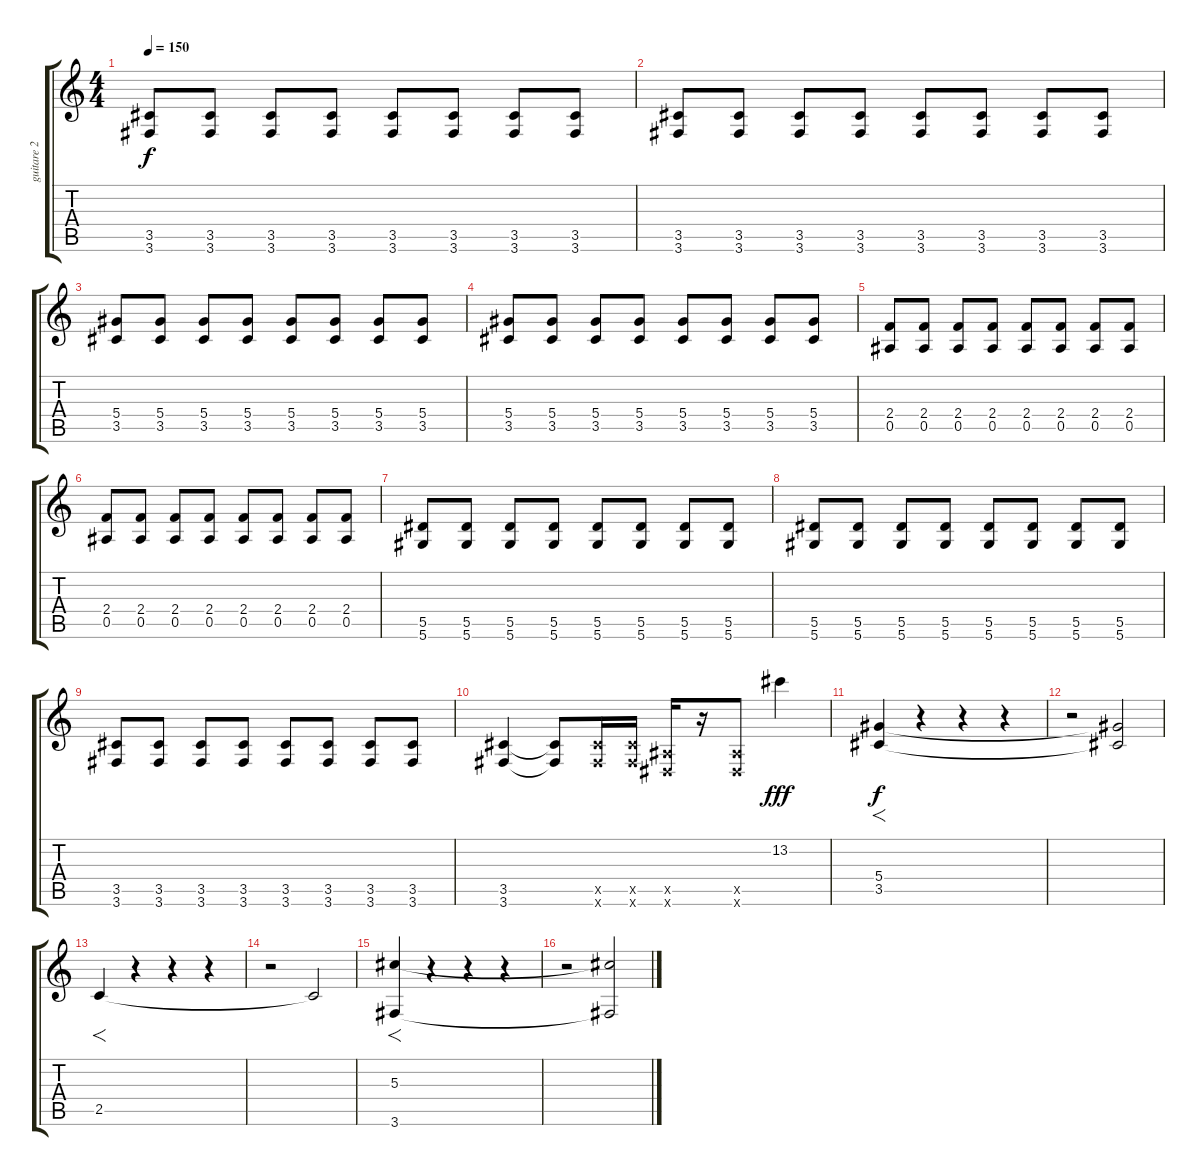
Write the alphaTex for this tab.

\track ("guitare 2" "guitare 2") {instrument overdrivenguitar}
\staff {score tabs}
\tuning (F4 C4 Ab3 Eb3 Bb2 Eb2) {hide}
\ts (4 4)
\tempo 150
\clef g2
\ks c
(3.5 3.6).8{dy f} (3.5 3.6).8 (3.5 3.6).8 (3.5 3.6).8 (3.5 3.6).8 (3.5 3.6).8 (3.5 3.6).8 (3.5 3.6).8 |
(3.5 3.6).8 (3.5 3.6).8 (3.5 3.6).8 (3.5 3.6).8 (3.5 3.6).8 (3.5 3.6).8 (3.5 3.6).8 (3.5 3.6).8 |
(5.4 3.5).8 (5.4 3.5).8 (5.4 3.5).8 (5.4 3.5).8 (5.4 3.5).8 (5.4 3.5).8 (5.4 3.5).8 (5.4 3.5).8 |
(5.4 3.5).8 (5.4 3.5).8 (5.4 3.5).8 (5.4 3.5).8 (5.4 3.5).8 (5.4 3.5).8 (5.4 3.5).8 (5.4 3.5).8 |
(2.4 0.5).8 (2.4 0.5).8 (2.4 0.5).8 (2.4 0.5).8 (2.4 0.5).8 (2.4 0.5).8 (2.4 0.5).8 (2.4 0.5).8 |
(2.4 0.5).8 (2.4 0.5).8 (2.4 0.5).8 (2.4 0.5).8 (2.4 0.5).8 (2.4 0.5).8 (2.4 0.5).8 (2.4 0.5).8 |
(5.5 5.6).8 (5.5 5.6).8 (5.5 5.6).8 (5.5 5.6).8 (5.5 5.6).8 (5.5 5.6).8 (5.5 5.6).8 (5.5 5.6).8 |
(5.5 5.6).8 (5.5 5.6).8 (5.5 5.6).8 (5.5 5.6).8 (5.5 5.6).8 (5.5 5.6).8 (5.5 5.6).8 (5.5 5.6).8 |
(3.5 3.6).8 (3.5 3.6).8 (3.5 3.6).8 (3.5 3.6).8 (3.5 3.6).8 (3.5 3.6).8 (3.5 3.6).8 (3.5 3.6).8 |
(3.5 3.6).4 (3.5{t} 3.6{t}).8 (3.5{x} 3.6{x}).16 (3.5{x} 3.6{x}).16 (0.5{x} 0.6{x}).16 r.16 (0.5{x} 0.6{x}).8 13.2.4{dy fff} |
(5.4 3.5).4{f dy f} r.4 r.4 r.4 |
r.2 (5.4{t} 3.5{t}).2 |
2.5.4{f} r.4 r.4 r.4 |
r.2 2.5{t}.2 |
(5.3 3.6).4{f} r.4 r.4 r.4 |
r.2 (5.3{t} 3.6{t}).2
